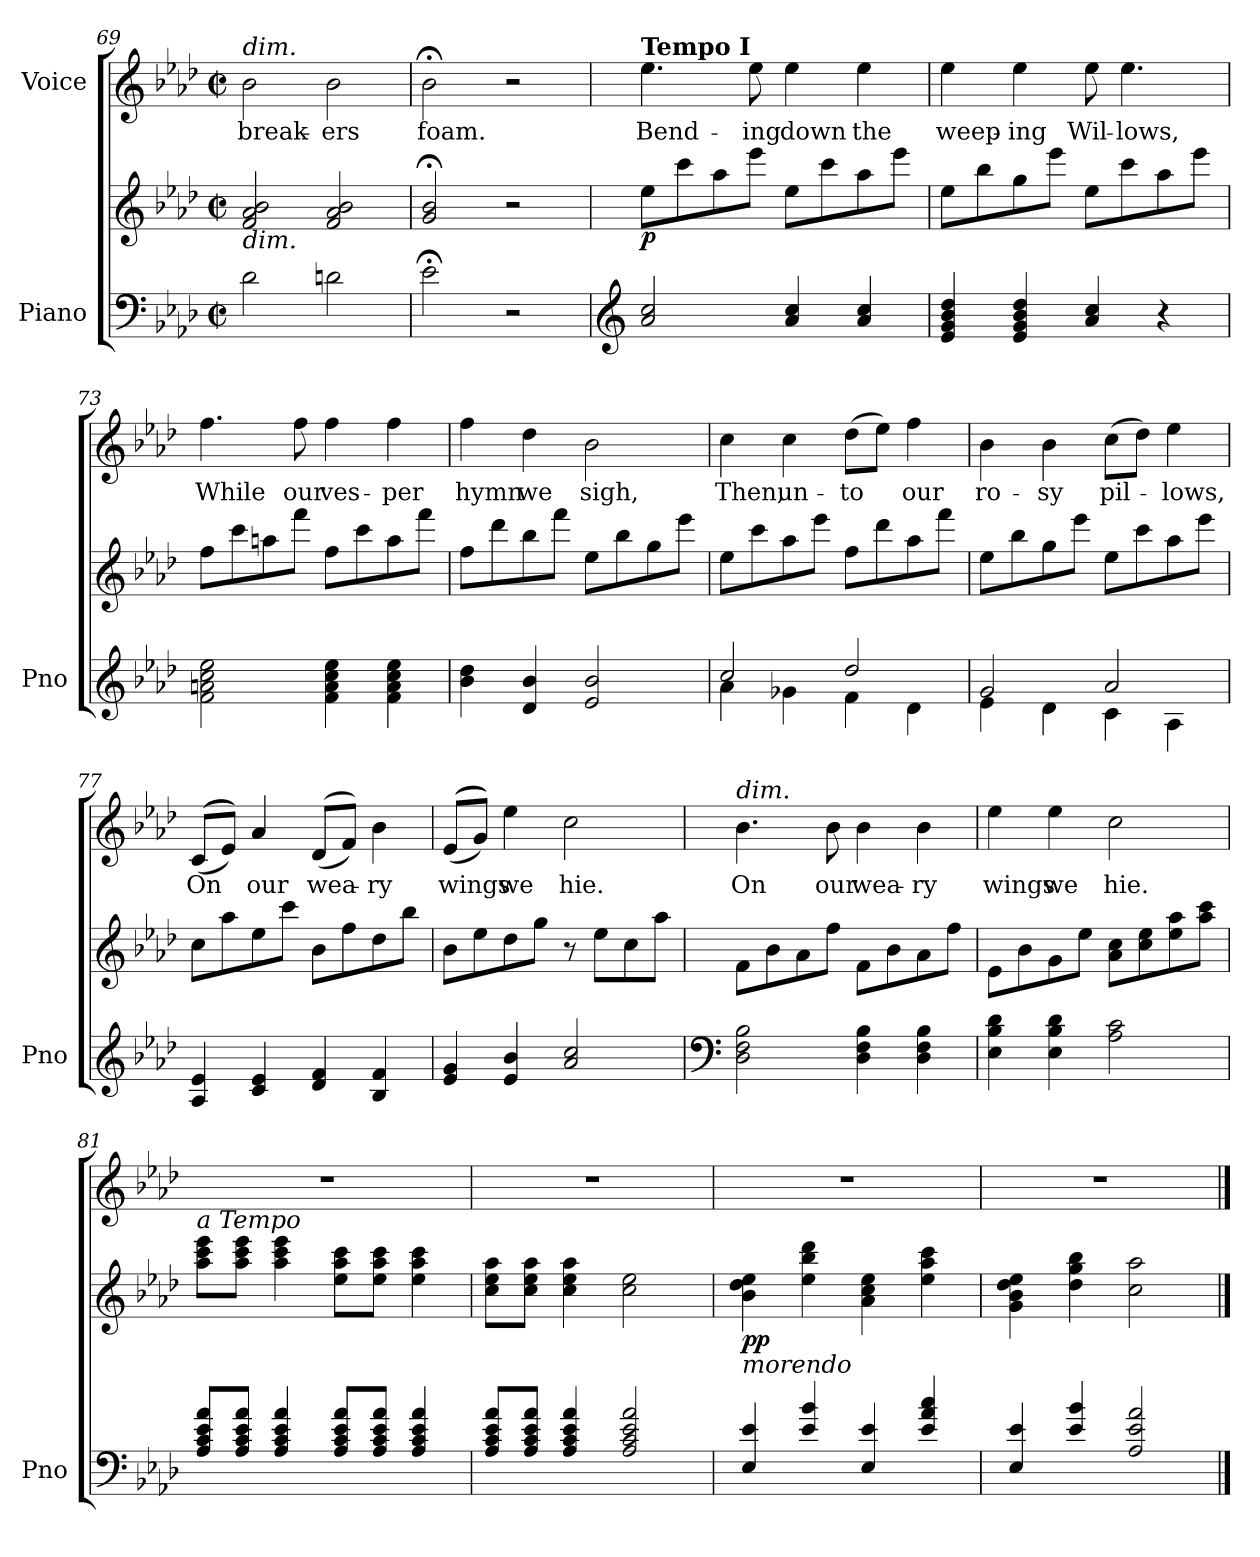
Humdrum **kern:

**kern	**kern	**dynam	**kern	**text
*part2	*part2	*part2	*part1	*part1
*staff3	*staff2	*staff2/3	*staff1	*staff1
*I"Piano	*	*	*I"Voice	*
*I'Pno	*	*	*	*
*clefF4	*clefG2	*	*clefG2	*
*k[b-e-a-d-]	*k[b-e-a-d-]	*	*k[b-e-a-d-]	*
*M2/2	*M2/2	*	*M2/2	*
*met(c|)	*met(c|)	*	*met(c|)	*
=69	=69	=69	=69	=69
!	!	!	!LO:TX:a:i:t=dim.	!
!	!LO:TX:b:i:t=dim.	!	!	!
2d-\	2f/ 2a-/ 2b-/	.	2b-\	break-
2dn\	2f/ 2a-/ 2b-/	.	2b-\	-ers
=70	=70	=70	=70	=70
2e-;<\	2g/;< 2b-/;<	.	2b-;<\	foam.
2r	2r	.	2r	.
=71	=71	=71	=71	=71
*clefG2	*	*	*	*
!	!	!	!LO:TX:a:B:t=Tempo I	!
!	!	!LO:DY:b	!	!
2a-/ 2cc/	8ee-\L	p	4.ee-\	Bend-
.	8ccc\	.	.	.
.	8aa-\	.	.	.
.	8eee-\J	.	8ee-\	-ing
4a-/ 4cc/	8ee-\L	.	4ee-\	down
.	8ccc\	.	.	.
4a-/ 4cc/	8aa-\	.	4ee-\	the
.	8eee-\J	.	.	.
=72	=72	=72	=72	=72
4e-/ 4g/ 4b-/ 4dd-/	8ee-\L	.	4ee-\	weep-
.	8bb-\	.	.	.
4e-/ 4g/ 4b-/ 4dd-/	8gg\	.	4ee-\	-ing
.	8eee-\J	.	.	.
4a-/ 4cc/	8ee-\L	.	8ee-\	Wil-
.	8ccc\	.	4.ee-\	-lows,
4r	8aa-\	.	.	.
.	8eee-\J	.	.	.
=73	=73	=73	=73	=73
2f\ 2an\ 2cc\ 2ee-\	8ff\L	.	4.ff\	While
.	8ccc\	.	.	.
.	8aan\	.	.	.
.	8fff\J	.	8ff\	our
4f\ 4a\ 4cc\ 4ee-\	8ff\L	.	4ff\	ves-
.	8ccc\	.	.	.
4f\ 4a\ 4cc\ 4ee-\	8aa\	.	4ff\	-per
.	8fff\J	.	.	.
=74	=74	=74	=74	=74
4b-\ 4dd-\	8ff\L	.	4ff\	hymn
.	8ddd-\	.	.	.
4d-/ 4b-/	8bb-\	.	4dd-\	we
.	8fff\J	.	.	.
2e-/ 2b-/	8ee-\L	.	2b-\	sigh,
.	8bb-\	.	.	.
.	8gg\	.	.	.
.	8eee-\J	.	.	.
=75	=75	=75	=75	=75
*^	*	*	*	*
2cc/	4a-\	8ee-\L	.	4cc\	Then,
.	.	8ccc\	.	.	.
.	4g-X\	8aa-\	.	4cc\	un-
.	.	8eee-\J	.	.	.
2dd-/	4f\	8ff\L	.	(8dd-\L	-to
.	.	8ddd-\	.	8ee-\J)	.
.	4d-\	8aa-\	.	4ff\	our
.	.	8fff\J	.	.	.
=76	=76	=76	=76	=76	=76
2g/	4e-\	8ee-\L	.	4b-\	ro-
.	.	8bb-\	.	.	.
.	4d-\	8gg\	.	4b-\	-sy
.	.	8eee-\J	.	.	.
2a-/	4c\	8ee-\L	.	(8cc\L	pil-
.	.	8ccc\	.	8dd-\J)	.
.	4A-\	8aa-\	.	4ee-\	-lows,
.	.	8eee-\J	.	.	.
*v	*v	*	*	*	*
=77	=77	=77	=77	=77
4A-/ 4e-/	8cc\L	.	(((8c/L	On
.	8aa-\	.	8e-/J)))	.
4c/ 4e-/	8ee-\	.	4a-/	our
.	8ccc\J	.	.	.
4d-/ 4f/	8b-\L	.	((8d-/L	wea-
.	8ff\	.	8f/J))	.
4B-/ 4f/	8dd-\	.	4b-\	-ry
.	8bb-\J	.	.	.
=78	=78	=78	=78	=78
4e-/ 4g/	8b-\L	.	(((8e-/L	wings
.	8ee-\	.	8g/J)))	.
4e-/ 4b-/	8dd-\	.	4ee-\	we
.	8gg\J	.	.	.
2a-/ 2cc/	8r	.	2cc\	hie.
.	8ee-\L	.	.	.
.	8cc\	.	.	.
.	8aa-\J	.	.	.
=79	=79	=79	=79	=79
*clefF4	*	*	*	*
!	!	!	!LO:TX:a:i:t=dim.	!
2D-\ 2F\ 2B-\	8f\L	.	4.b-\	On
.	8b-\	.	.	.
.	8a-\	.	.	.
.	8ff\J	.	8b-\	our
4D-\ 4F\ 4B-\	8f\L	.	4b-\	wea-
.	8b-\	.	.	.
4D-\ 4F\ 4B-\	8a-\	.	4b-\	-ry
.	8ff\J	.	.	.
=80	=80	=80	=80	=80
4E-\ 4B-\ 4d-\	8e-\L	.	4ee-\	wings
.	8b-\	.	.	.
4E-\ 4B-\ 4d-\	8g\	.	4ee-\	we
.	8ee-\J	.	.	.
2A-\ 2c\	8a-\ 8cc\L	.	2cc\	hie.
.	8cc\ 8ee-\	.	.	.
.	8ee-\ 8aa-\	.	.	.
.	8aa-\ 8ccc\J	.	.	.
=81	=81	=81	=81	=81
!	!LO:TX:i:t=a Tempo	!	!	!
8A-/ 8c/ 8e-/ 8a-/L	8aa-\ 8ccc\ 8eee-\L	.	1r	.
8A-/ 8c/ 8e-/ 8a-/J	8aa-\ 8ccc\ 8eee-\J	.	.	.
4A-/ 4c/ 4e-/ 4a-/	4aa-\ 4ccc\ 4eee-\	.	.	.
8A-/ 8c/ 8e-/ 8a-/L	8ee-\ 8aa-\ 8ccc\L	.	.	.
8A-/ 8c/ 8e-/ 8a-/J	8ee-\ 8aa-\ 8ccc\J	.	.	.
4A-/ 4c/ 4e-/ 4a-/	4ee-\ 4aa-\ 4ccc\	.	.	.
=82	=82	=82	=82	=82
8A-/ 8c/ 8e-/ 8a-/L	8cc\ 8ee-\ 8aa-\L	.	1r	.
8A-/ 8c/ 8e-/ 8a-/J	8cc\ 8ee-\ 8aa-\J	.	.	.
4A-/ 4c/ 4e-/ 4a-/	4cc\ 4ee-\ 4aa-\	.	.	.
2A-/ 2c/ 2e-/ 2a-/	2cc\ 2ee-\	.	.	.
=83	=83	=83	=83	=83
!	!LO:TX:b:i:t=morendo	!	!	!
!	!	!LO:DY:b	!	!
4E-/ 4e-/	4b-\ 4dd-\ 4ee-\	pp	1r	.
4e-/ 4b-/	4ee-\ 4bb-\ 4ddd-\	.	.	.
4E-/ 4e-/	4a-\ 4cc\ 4ee-\	.	.	.
4e-/ 4a-/ 4cc/	4ee-\ 4aa-\ 4ccc\	.	.	.
=84	=84	=84	=84	=84
4E-/ 4e-/	4g\ 4b-\ 4dd-\ 4ee-\	.	1r	.
4e-/ 4b-/	4dd-\ 4gg\ 4bb-\	.	.	.
2A-/ 2e-/ 2a-/	2cc\ 2aa-\	.	.	.
==	==	==	==	==
*-	*-	*-	*-	*-
